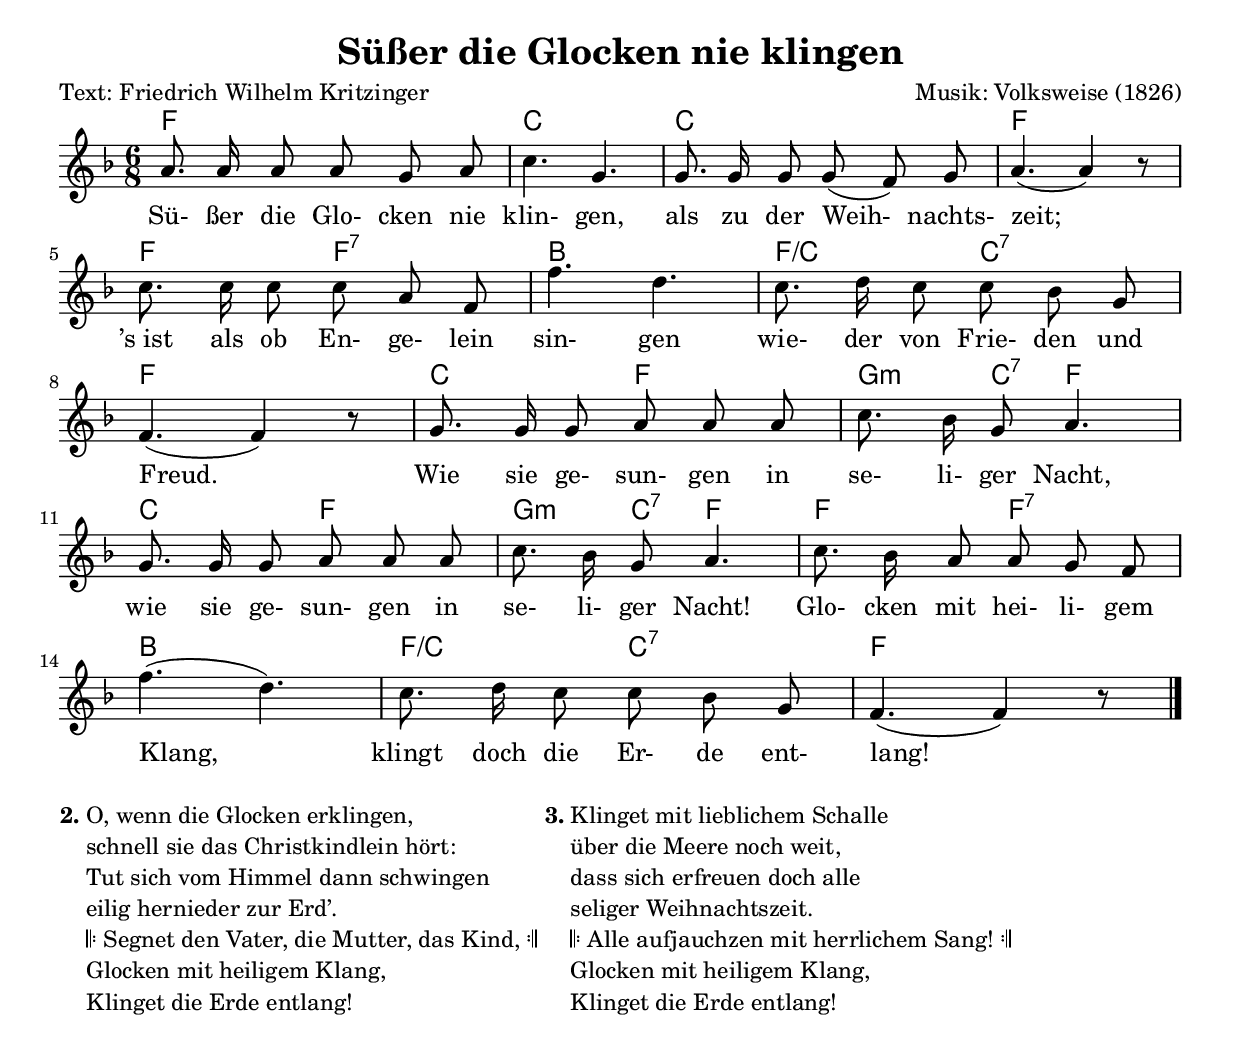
\version "2.12.3"

\include "default.ly"

\header {
  title="Süßer die Glocken nie klingen"
  composer="Musik: Volksweise (1826)"
  poet="Text: Friedrich Wilhelm Kritzinger"
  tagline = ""
  id = "1c6b651b5cec427872e84119bf334fd99412aa5b"
}


Melodie= {
         a'8. a'16 a'8 a' g' a' |
         c''4. g' |
         g'8. g'16 g'8 g'(f') g' |
         a'4.( a'4) r8 |
         c''8. c''16 c''8 c'' a' f' |
         f''4. d'' |
         c''8. d''16 c''8 c'' bes' g' |
         f'4.( f'4) r8 |
         g'8. g'16 g'8 a' a' a' |
         c''8. bes'16 g'8 a'4. |
         g'8. g'16 g'8 a' a' a' |
         c''8. bes'16 g'8 a'4. |
         c''8. bes'16 a'8 a' g' f' |
         f''4.(d'') |
         c''8. d''16 c''8 c'' bes' g' |
         f'4.( f'4) r8
}


Akkorde= \chordmode {
  f2. c c f
  f4. f:7 b2. f4./c c:7
  f2.
  c4. f
  g4:m c8:7 f4.
  c4. f
  g4:m c8:7 f4.
  f f:7
  b2.
  f4./c c:7
  f2.
}

Text=\lyricmode {
	Sü- ßer die Glo- cken nie klin- gen, als zu der Weih- nachts- zeit; "’s ist" als ob En- ge- lein sin- gen wie- der von Frie- den
	und Freud.  Wie sie ge- sun- gen in se- li- ger Nacht, wie sie ge- sun- gen in se- li- ger Nacht! Glo- cken mit hei- li- gem Klang,
	klingt doch die Er- de ent- lang!
}


\score{
  <<
    \new ChordNames {\Akkorde}
    \new Voice = "Melodie" {
      \autoBeamOff
      \clef treble
      \key f \major
      \time 6/8
      \Melodie \bar "|."
    }
    \new Lyrics = Strophe \lyricsto Melodie \Text
  >>
  \layout{}
  \midi{}
}

\markup {
    \hspace #0.1
    \column {
      \line {
        \bold "2."
        \column {
"O, wenn die Glocken erklingen,"
"schnell sie das Christkindlein hört:"
"Tut sich vom Himmel dann schwingen"
"eilig hernieder zur Erd’."
\line {
       \char ##x1D106
       "Segnet den Vater, die Mutter, das Kind,"
       \char ##x1D107
}
"Glocken mit heiligem Klang,"
"Klinget die Erde entlang!"
                }
      }
      }
\hspace #0.1 \column { \line { \bold "3." \column {
"Klinget mit lieblichem Schalle"
"über die Meere noch weit,"
"dass sich erfreuen doch alle"
"seliger Weihnachtszeit."
\line {
       \char ##x1D106
       "Alle aufjauchzen mit herrlichem Sang!"
       \char ##x1D107
}
"Glocken mit heiligem Klang,"
"Klinget die Erde entlang!"
}}}
\hspace #0.1
}

 % some settings % vim: sw=2 et
